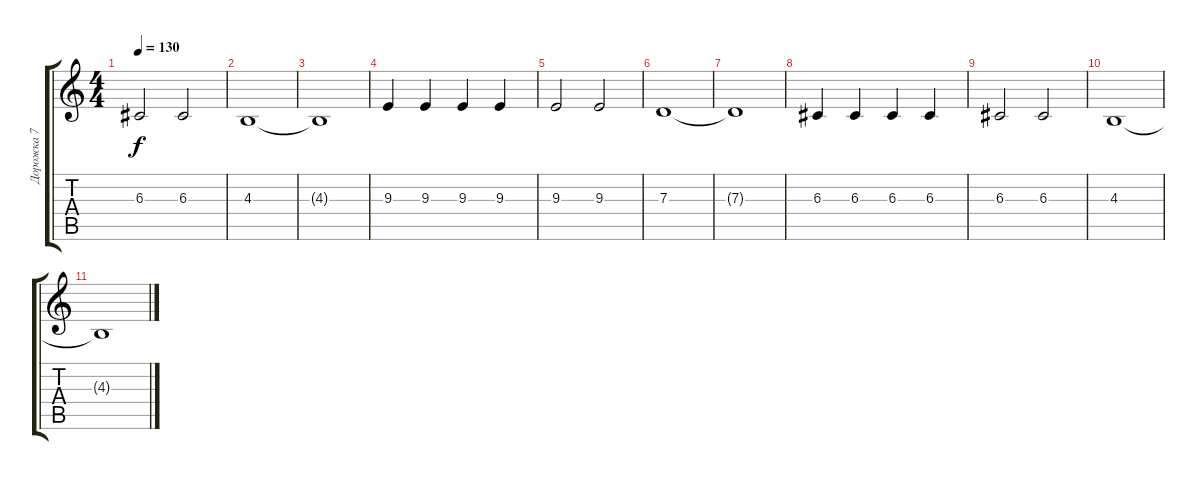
\track ("Дорожка 7" "Дорожка 7") {instrument tuba}
\staff {score tabs}
\tuning (E4 B3 G3 D3 A2 E2) {hide}
\ts (4 4)
\tempo 130
\clef g2
\ks c
6.3.2{dy f} 6.3.2 |
4.3.1 |
4.3{t}.1 |
9.3.4 9.3.4 9.3.4 9.3.4 |
9.3.2 9.3.2 |
7.3.1 |
7.3{t}.1 |
6.3.4 6.3.4 6.3.4 6.3.4 |
6.3.2 6.3.2 |
4.3.1 |
4.3{t}.1
